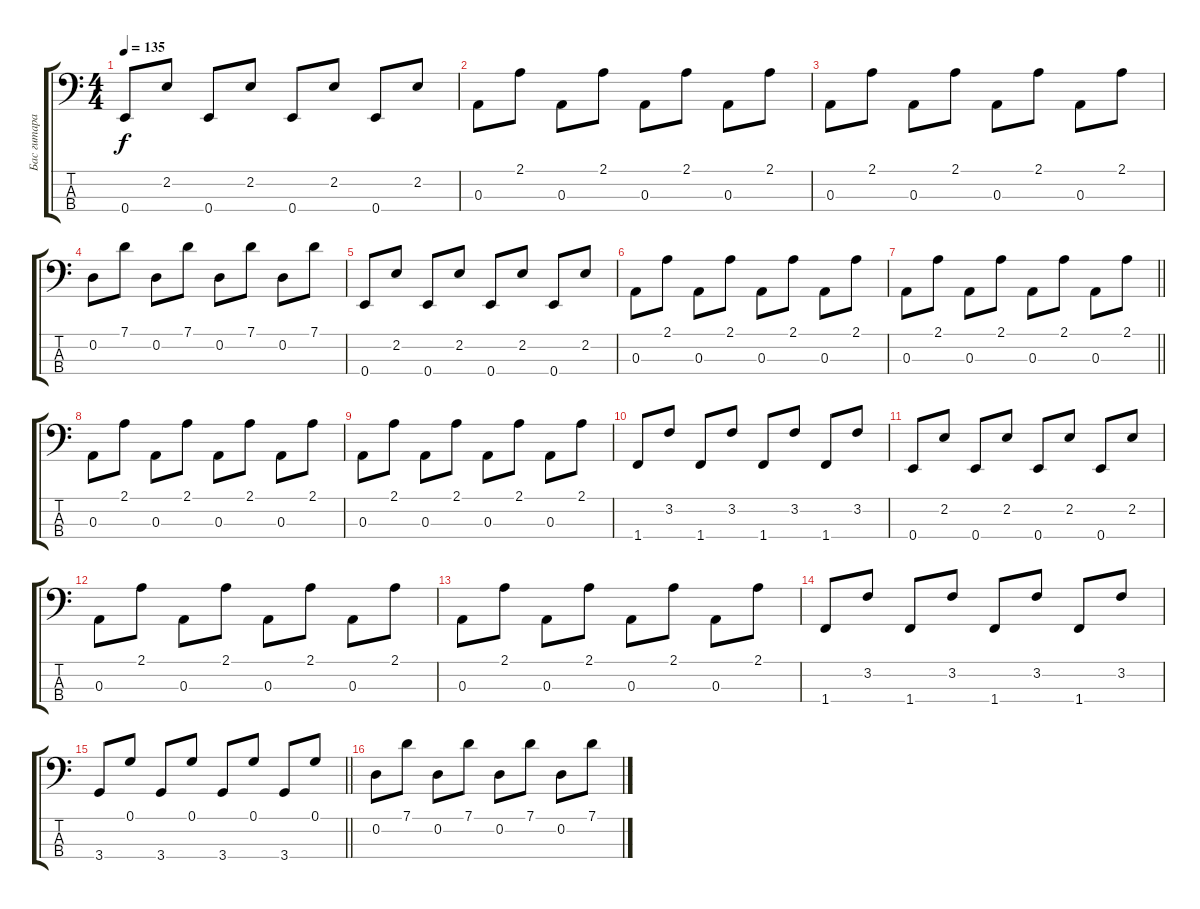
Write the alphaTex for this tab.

\track ("Бас гитара" "Бас гитара") {instrument synthbass2}
\staff {score tabs}
\tuning (G2 D2 A1 E1) {hide}
\ts (4 4)
\tempo 135
\clef f4
\ks c
0.4.8{dy f} 2.2.8 0.4.8 2.2.8 0.4.8 2.2.8 0.4.8 2.2.8 |
0.3.8 2.1.8 0.3.8 2.1.8 0.3.8 2.1.8 0.3.8 2.1.8 |
0.3.8 2.1.8 0.3.8 2.1.8 0.3.8 2.1.8 0.3.8 2.1.8 |
0.2.8 7.1.8 0.2.8 7.1.8 0.2.8 7.1.8 0.2.8 7.1.8 |
0.4.8 2.2.8 0.4.8 2.2.8 0.4.8 2.2.8 0.4.8 2.2.8 |
0.3.8 2.1.8 0.3.8 2.1.8 0.3.8 2.1.8 0.3.8 2.1.8 |
\barLineRight lightlight
0.3.8 2.1.8 0.3.8 2.1.8 0.3.8 2.1.8 0.3.8 2.1.8 |
0.3.8 2.1.8 0.3.8 2.1.8 0.3.8 2.1.8 0.3.8 2.1.8 |
0.3.8 2.1.8 0.3.8 2.1.8 0.3.8 2.1.8 0.3.8 2.1.8 |
1.4.8 3.2.8 1.4.8 3.2.8 1.4.8 3.2.8 1.4.8 3.2.8 |
0.4.8 2.2.8 0.4.8 2.2.8 0.4.8 2.2.8 0.4.8 2.2.8 |
0.3.8 2.1.8 0.3.8 2.1.8 0.3.8 2.1.8 0.3.8 2.1.8 |
0.3.8 2.1.8 0.3.8 2.1.8 0.3.8 2.1.8 0.3.8 2.1.8 |
1.4.8 3.2.8 1.4.8 3.2.8 1.4.8 3.2.8 1.4.8 3.2.8 |
\barLineRight lightlight
3.4.8 0.1.8 3.4.8 0.1.8 3.4.8 0.1.8 3.4.8 0.1.8 |
0.2.8 7.1.8 0.2.8 7.1.8 0.2.8 7.1.8 0.2.8 7.1.8
